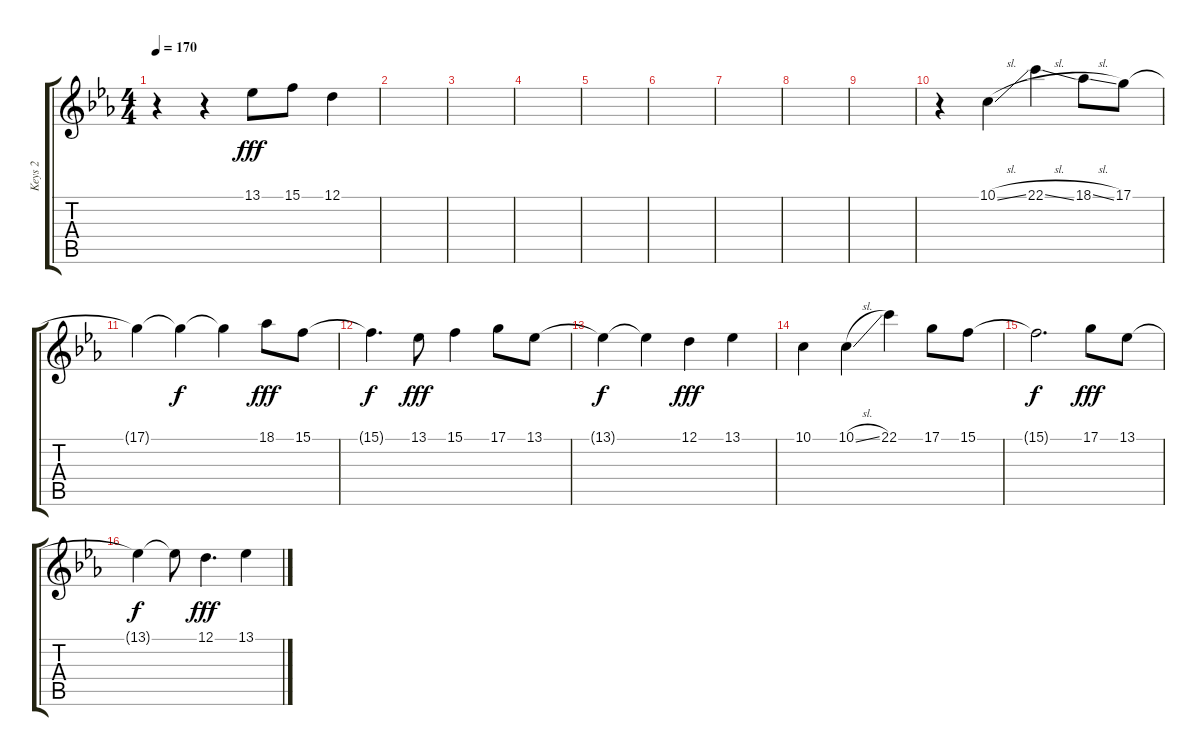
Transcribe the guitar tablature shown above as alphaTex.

\track ("Keys 2" "Keys 2") {instrument pad5bowed}
\staff {score tabs}
\tuning (D4 A3 F3 C3 G2 C2) {hide}
\ts (4 4)
\tempo 170
\clef g2
\ks cminor
r.4{dy f volume 16 instrument lead1square} r.4 13.1.8{dy fff} 15.1.8 12.1.4 |
|
|
|
|
|
|
|
|
r.4 10.1{sl}.4 22.1{sl}.4 18.1{sl}.8 17.1.8 |
17.1{t}.4 17.1{t}.4{dy f} 17.1{t}.4 18.1.8{dy fff} 15.1.8 |
15.1{t}.4{d dy f} 13.1.8{dy fff} 15.1.4 17.1.8 13.1.8 |
13.1{t}.4{dy f} 13.1{t}.4 12.1.4{dy fff} 13.1.4 |
10.1.4 10.1{sl}.4 22.1.4 17.1.8 15.1.8 |
15.1{t}.2{d dy f} 17.1.8{dy fff} 13.1.8 |
13.1{t}.4{dy f} 13.1{t}.8 12.1.4{d dy fff} 13.1.4
